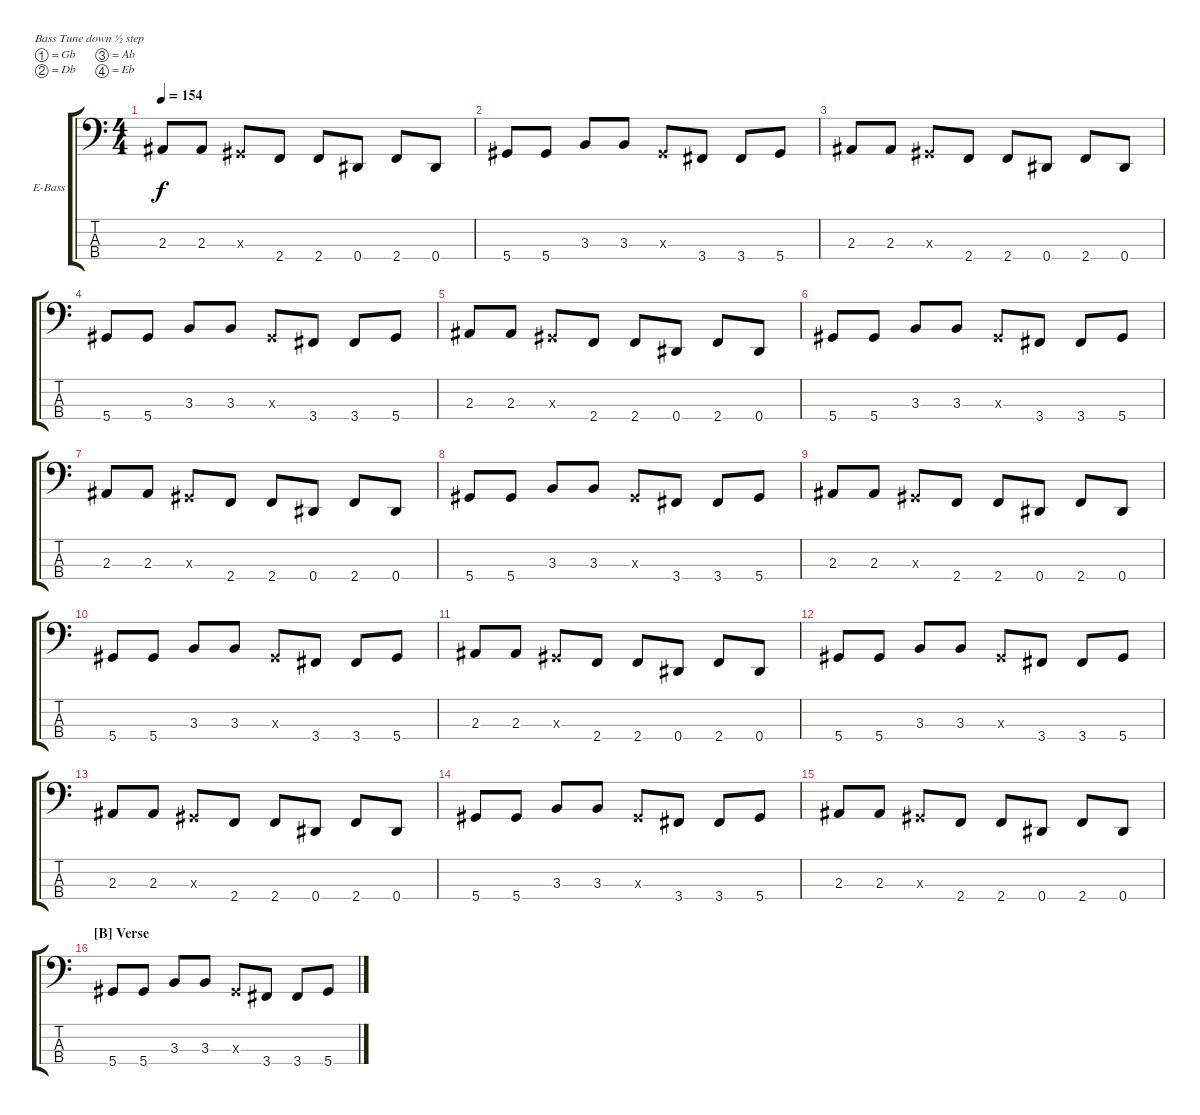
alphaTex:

\defaultSystemsLayout 4
\bracketExtendMode groupsimilarinstruments
\firstSystemTrackNameOrientation horizontal
\otherSystemsTrackNameOrientation horizontal
\track ("El Bass" "E-Bass") {instrument electricbassfinger}
\staff {score tabs}
\tuning (Gb2 Db2 Ab1 Eb1)
\ts (4 4)
\tempo 154
\clef f4
\scale
1.03909
\ks c
2.3.8{dy f} 2.3.8 0.3{x}.8 2.4.8 2.4.8 0.4.8 2.4.8 0.4.8 |
\scale
0.960908 5.4.8 5.4.8 3.3.8 3.3.8 0.3{x}.8 3.4.8 3.4.8 5.4.8 |
\scale
1.03909 2.3.8 2.3.8 0.3{x}.8 2.4.8 2.4.8 0.4.8 2.4.8 0.4.8 |
\scale
0.960908 5.4.8 5.4.8 3.3.8 3.3.8 0.3{x}.8 3.4.8 3.4.8 5.4.8 |
\scale
1.03909 2.3.8 2.3.8 0.3{x}.8 2.4.8 2.4.8 0.4.8 2.4.8 0.4.8 |
\scale
0.960908 5.4.8 5.4.8 3.3.8 3.3.8 0.3{x}.8 3.4.8 3.4.8 5.4.8 |
\scale
1.03909 2.3.8 2.3.8 0.3{x}.8 2.4.8 2.4.8 0.4.8 2.4.8 0.4.8 |
\scale
0.960908 5.4.8 5.4.8 3.3.8 3.3.8 0.3{x}.8 3.4.8 3.4.8 5.4.8 |
\scale
1.03909 2.3.8 2.3.8 0.3{x}.8 2.4.8 2.4.8 0.4.8 2.4.8 0.4.8 |
\scale
0.960908 5.4.8 5.4.8 3.3.8 3.3.8 0.3{x}.8 3.4.8 3.4.8 5.4.8 |
\scale
1.03909 2.3.8 2.3.8 0.3{x}.8 2.4.8 2.4.8 0.4.8 2.4.8 0.4.8 |
\scale
0.960908 5.4.8 5.4.8 3.3.8 3.3.8 0.3{x}.8 3.4.8 3.4.8 5.4.8 |
\scale
1.03909 2.3.8 2.3.8 0.3{x}.8 2.4.8 2.4.8 0.4.8 2.4.8 0.4.8 |
\scale
0.960908 5.4.8 5.4.8 3.3.8 3.3.8 0.3{x}.8 3.4.8 3.4.8 5.4.8 |
\scale
1.03909 2.3.8 2.3.8 0.3{x}.8 2.4.8 2.4.8 0.4.8 2.4.8 0.4.8 |
\section ("B" "Verse")
\scale
0.960908 5.4.8 5.4.8 3.3.8 3.3.8 0.3{x}.8 3.4.8 3.4.8 5.4.8
